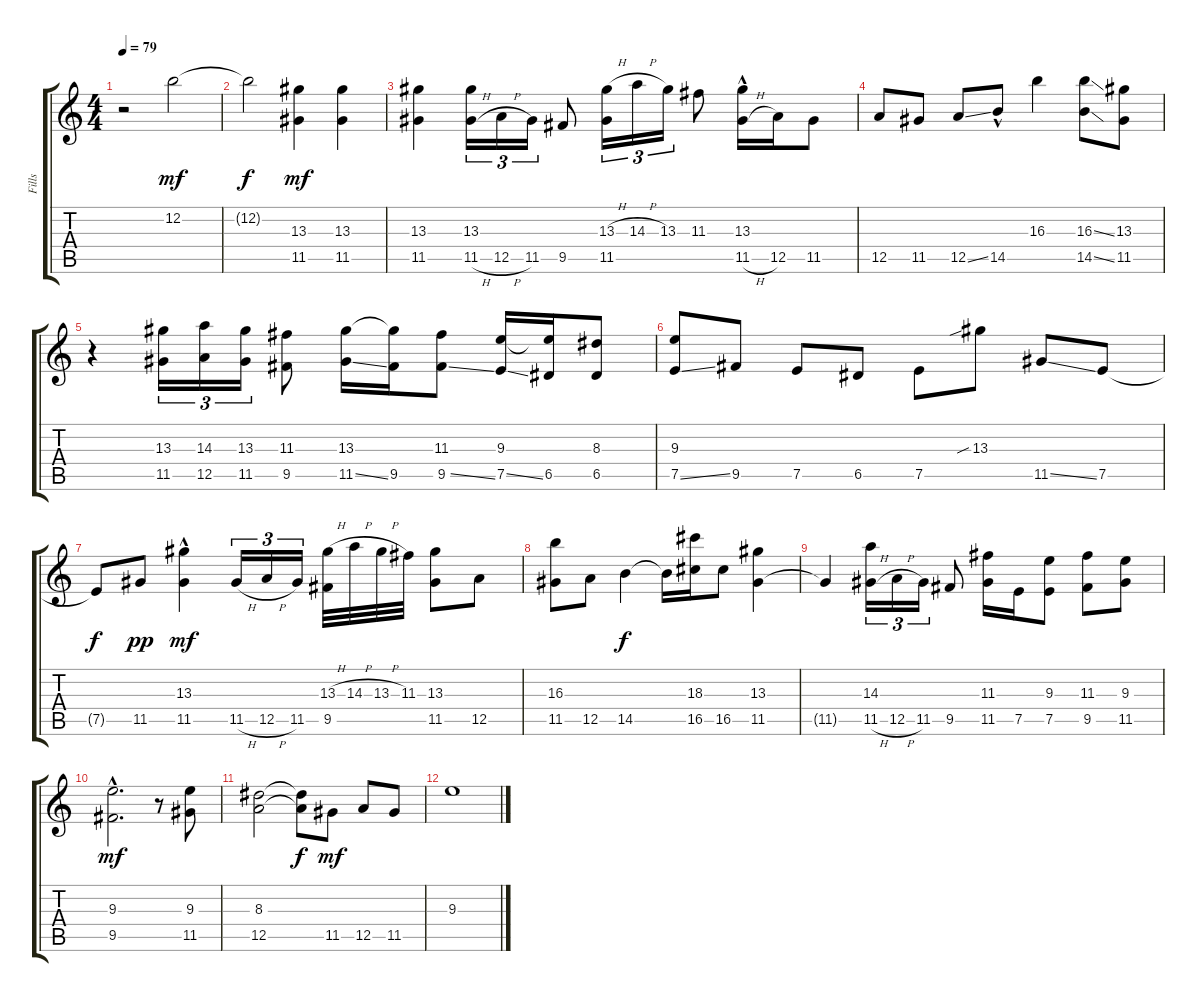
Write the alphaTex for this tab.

\track ("Fills" "Fills") {instrument distortionguitar}
\staff {score tabs}
\tuning (E4 B3 G3 D3 A2 E2) {hide}
\ts (4 4)
\tempo 79
\clef g2
\ks c
r.2{dy mp} 12.2.2{dy mf} |
12.2{t}.2{dy f} (13.3 11.5).4{dy mf} (13.3 11.5).4 |
(13.3 11.5).4 (13.3 11.5{h}).16{tu (3 2)} 12.5{h}.16{tu (3 2)} 11.5.16{tu (3 2)} 9.5.8 (13.3{h} 11.5).16{tu (3 2)} 14.3{h}.16{tu (3 2)} 13.3.16{tu (3 2)} 11.3.8 (13.3{hac} 11.5{h}).16 12.5.16 11.5.8 |
12.5.8 11.5.8 12.5{ss}.8 14.5{hac}.8 16.3.4 (16.3{ss} 14.5{ss}).8 (13.3 11.5).8 |
r.4 (13.3 11.5).16{tu (3 2)} (14.3 12.5).16{tu (3 2)} (13.3 11.5).16{tu (3 2)} (11.3 9.5).8 (13.3 11.5{ss}).16 (13.3{t} 9.5).16 (11.3 9.5{ss}).8 (9.3 7.5{ss}).16 (9.3{t} 6.5).16 (8.3 6.5).8 |
(9.3 7.5{ss}).8 9.5.8 7.5.8 6.5.8 7.5.8 13.3{sib}.8 11.5{ss}.8 7.5.8 |
7.5{t}.8{dy f} 11.5.8{dy pp} (13.3{hac} 11.5).4{dy mf} 11.5{h}.16{tu (3 2)} 12.5{h}.16{tu (3 2)} 11.5.16{tu (3 2)} (13.3{h} 9.5).32 14.3{h}.32 13.3{h}.32 11.3.32 (13.3 11.5).8 12.5.8 |
(16.3 11.5).8 12.5.8 14.5.4{dy f} 14.5{t}.16 (18.3 16.5).16 16.5.8 (13.3 11.5).4 |
11.5{t}.4 (14.3 11.5{h}).16{tu (3 2)} 12.5{h}.16{tu (3 2)} 11.5.16{tu (3 2)} 9.5.8 (11.3 11.5).16 7.5.16 (9.3 7.5).8 (11.3 9.5).8 (9.3 11.5).8 |
(9.3{hac} 9.5{hac}).2{d dy mf} r.8 (9.3 11.5).8 |
(8.3 12.5).2 (8.3{t} 12.5{t}).8{dy f} 11.5.8{dy mf} 12.5.8 11.5.8 |
9.3.1
